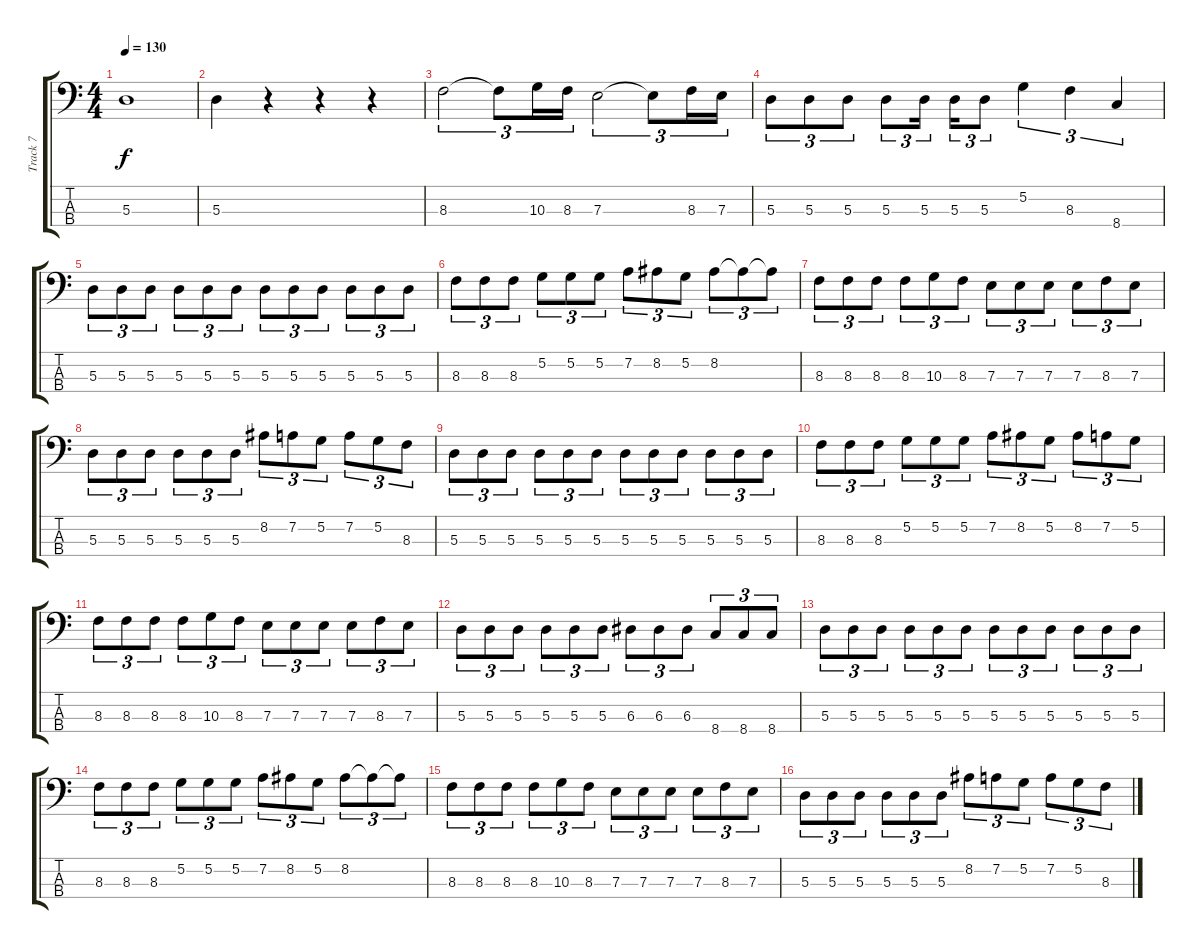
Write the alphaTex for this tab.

\track ("Track 7" "Track 7") {instrument electricbassfinger}
\staff {score tabs}
\tuning (G2 D2 A1 E1) {hide}
\ts (4 4)
\tempo 130
\clef f4
\ks c
5.3.1{dy f} |
5.3.4 r.4 r.4 r.4 |
8.3.2{tu (3 2)} 8.3{t}.8{tu (3 2)} 10.3.16{tu (3 2)} 8.3.16{tu (3 2)} 7.3.2{tu (3 2)} 7.3{t}.8{tu (3 2)} 8.3.16{tu (3 2)} 7.3.16{tu (3 2)} |
5.3.8{tu (3 2)} 5.3.8{tu (3 2)} 5.3.8{tu (3 2)} 5.3.8{tu (3 2)} 5.3.16{tu (3 2)} 5.3.16{tu (3 2)} 5.3.8{tu (3 2)} 5.2.4{tu (3 2)} 8.3.4{tu (3 2)} 8.4.4{tu (3 2)} |
5.3.8{tu (3 2)} 5.3.8{tu (3 2)} 5.3.8{tu (3 2)} 5.3.8{tu (3 2)} 5.3.8{tu (3 2)} 5.3.8{tu (3 2)} 5.3.8{tu (3 2)} 5.3.8{tu (3 2)} 5.3.8{tu (3 2)} 5.3.8{tu (3 2)} 5.3.8{tu (3 2)} 5.3.8{tu (3 2)} |
8.3.8{tu (3 2)} 8.3.8{tu (3 2)} 8.3.8{tu (3 2)} 5.2.8{tu (3 2)} 5.2.8{tu (3 2)} 5.2.8{tu (3 2)} 7.2.8{tu (3 2)} 8.2.8{tu (3 2)} 5.2.8{tu (3 2)} 8.2.8{tu (3 2)} 8.2{t}.8{tu (3 2)} 8.2{t}.8{tu (3 2)} |
8.3.8{tu (3 2)} 8.3.8{tu (3 2)} 8.3.8{tu (3 2)} 8.3.8{tu (3 2)} 10.3.8{tu (3 2)} 8.3.8{tu (3 2)} 7.3.8{tu (3 2)} 7.3.8{tu (3 2)} 7.3.8{tu (3 2)} 7.3.8{tu (3 2)} 8.3.8{tu (3 2)} 7.3.8{tu (3 2)} |
5.3.8{tu (3 2)} 5.3.8{tu (3 2)} 5.3.8{tu (3 2)} 5.3.8{tu (3 2)} 5.3.8{tu (3 2)} 5.3.8{tu (3 2)} 8.2.8{tu (3 2)} 7.2.8{tu (3 2)} 5.2.8{tu (3 2)} 7.2.8{tu (3 2)} 5.2.8{tu (3 2)} 8.3.8{tu (3 2)} |
5.3.8{tu (3 2)} 5.3.8{tu (3 2)} 5.3.8{tu (3 2)} 5.3.8{tu (3 2)} 5.3.8{tu (3 2)} 5.3.8{tu (3 2)} 5.3.8{tu (3 2)} 5.3.8{tu (3 2)} 5.3.8{tu (3 2)} 5.3.8{tu (3 2)} 5.3.8{tu (3 2)} 5.3.8{tu (3 2)} |
8.3.8{tu (3 2)} 8.3.8{tu (3 2)} 8.3.8{tu (3 2)} 5.2.8{tu (3 2)} 5.2.8{tu (3 2)} 5.2.8{tu (3 2)} 7.2.8{tu (3 2)} 8.2.8{tu (3 2)} 5.2.8{tu (3 2)} 8.2.8{tu (3 2)} 7.2.8{tu (3 2)} 5.2.8{tu (3 2)} |
8.3.8{tu (3 2)} 8.3.8{tu (3 2)} 8.3.8{tu (3 2)} 8.3.8{tu (3 2)} 10.3.8{tu (3 2)} 8.3.8{tu (3 2)} 7.3.8{tu (3 2)} 7.3.8{tu (3 2)} 7.3.8{tu (3 2)} 7.3.8{tu (3 2)} 8.3.8{tu (3 2)} 7.3.8{tu (3 2)} |
5.3.8{tu (3 2)} 5.3.8{tu (3 2)} 5.3.8{tu (3 2)} 5.3.8{tu (3 2)} 5.3.8{tu (3 2)} 5.3.8{tu (3 2)} 6.3.8{tu (3 2)} 6.3.8{tu (3 2)} 6.3.8{tu (3 2)} 8.4.8{tu (3 2)} 8.4.8{tu (3 2)} 8.4.8{tu (3 2)} |
5.3.8{tu (3 2)} 5.3.8{tu (3 2)} 5.3.8{tu (3 2)} 5.3.8{tu (3 2)} 5.3.8{tu (3 2)} 5.3.8{tu (3 2)} 5.3.8{tu (3 2)} 5.3.8{tu (3 2)} 5.3.8{tu (3 2)} 5.3.8{tu (3 2)} 5.3.8{tu (3 2)} 5.3.8{tu (3 2)} |
8.3.8{tu (3 2)} 8.3.8{tu (3 2)} 8.3.8{tu (3 2)} 5.2.8{tu (3 2)} 5.2.8{tu (3 2)} 5.2.8{tu (3 2)} 7.2.8{tu (3 2)} 8.2.8{tu (3 2)} 5.2.8{tu (3 2)} 8.2.8{tu (3 2)} 8.2{t}.8{tu (3 2)} 8.2{t}.8{tu (3 2)} |
8.3.8{tu (3 2)} 8.3.8{tu (3 2)} 8.3.8{tu (3 2)} 8.3.8{tu (3 2)} 10.3.8{tu (3 2)} 8.3.8{tu (3 2)} 7.3.8{tu (3 2)} 7.3.8{tu (3 2)} 7.3.8{tu (3 2)} 7.3.8{tu (3 2)} 8.3.8{tu (3 2)} 7.3.8{tu (3 2)} |
5.3.8{tu (3 2)} 5.3.8{tu (3 2)} 5.3.8{tu (3 2)} 5.3.8{tu (3 2)} 5.3.8{tu (3 2)} 5.3.8{tu (3 2)} 8.2.8{tu (3 2)} 7.2.8{tu (3 2)} 5.2.8{tu (3 2)} 7.2.8{tu (3 2)} 5.2.8{tu (3 2)} 8.3.8{tu (3 2)}
